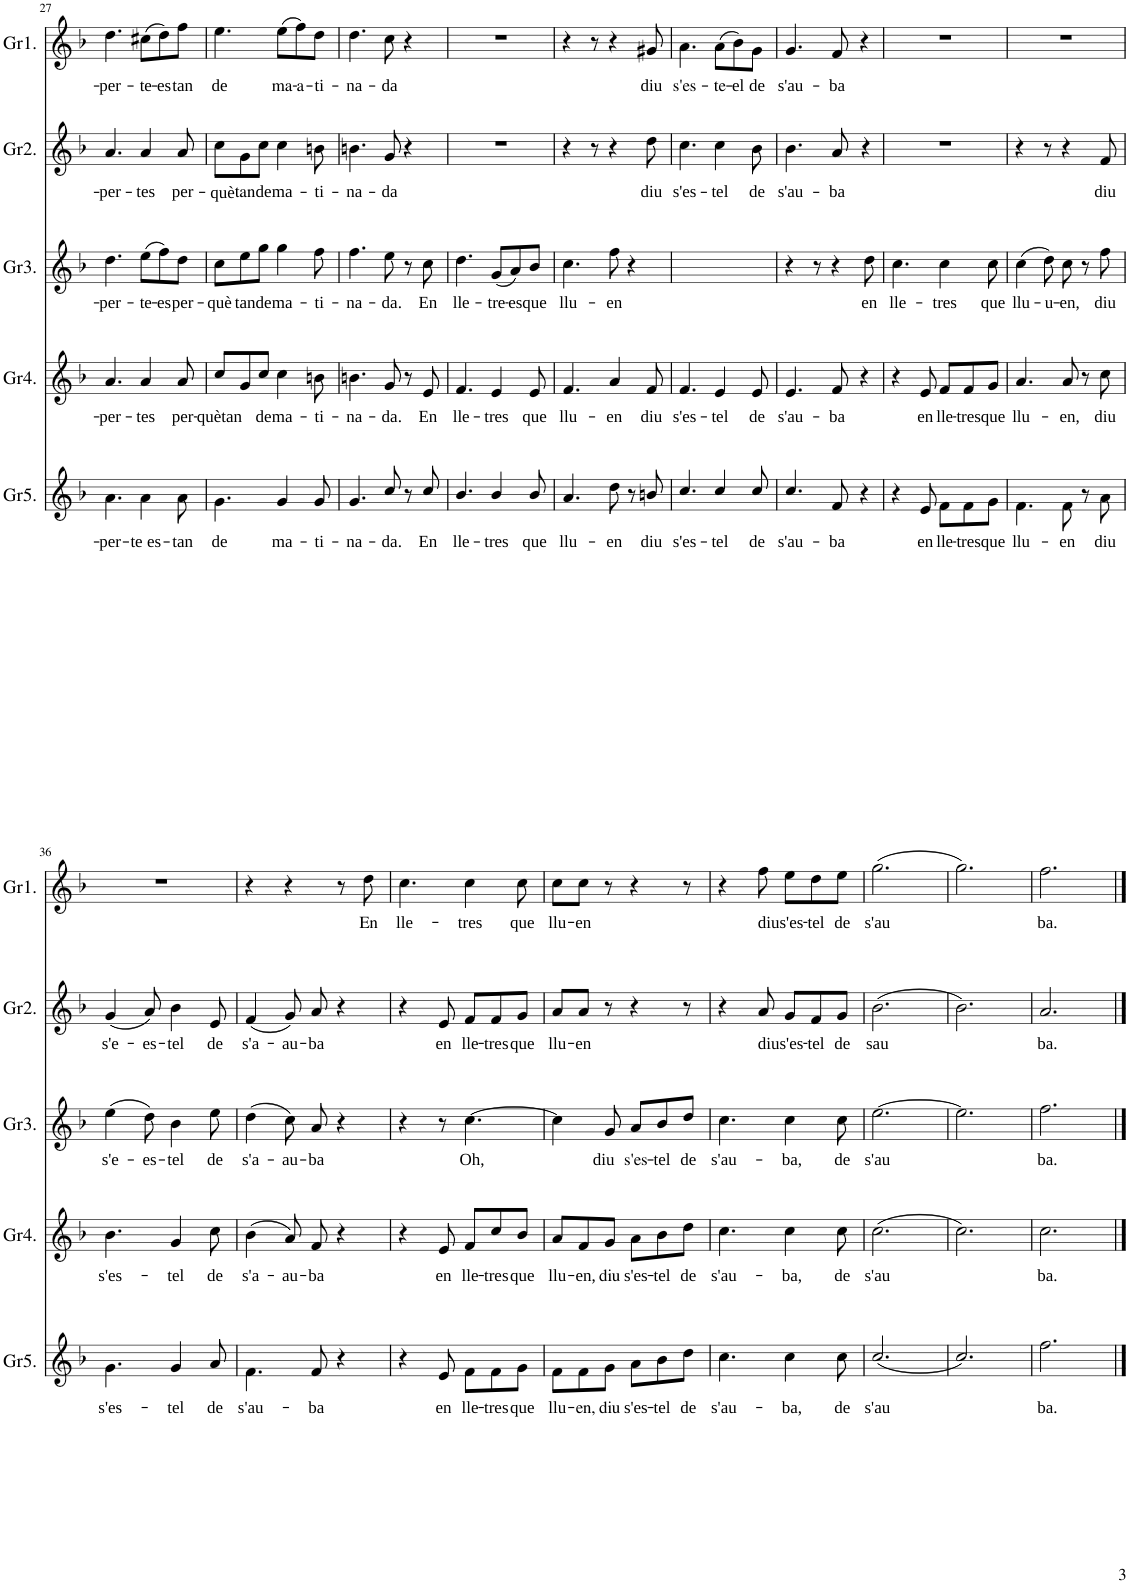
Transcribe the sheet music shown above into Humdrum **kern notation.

**kern	**text	**kern	**text	**kern	**text	**kern	**text	**kern	**text
*part5	*part5	*part4	*part4	*part3	*part3	*part2	*part2	*part1	*part1
*staff5	*staff5	*staff4	*staff4	*staff3	*staff3	*staff2	*staff2	*staff1	*staff1
*I"Gralla5	*	*I"Gralla4	*	*I"Gralla3	*	*I"Gralla2	*	*I"Gralla 1	*
*I'Gr5.	*	*I'Gr4.	*	*I'Gr3.	*	*I'Gr2.	*	*I'Gr1.	*
!!LO:PB:g=z
*clefG2	*	*clefG2	*	*clefG2	*	*clefG2	*	*clefG2	*
*k[b-]	*	*k[b-]	*	*k[b-]	*	*k[b-]	*	*k[b-]	*
*F:	*	*F:	*	*F:	*	*F:	*	*F:	*
*M6/8	*	*M6/8	*	*M6/8	*	*M6/8	*	*M6/8	*
=27	=27	=27	=27	=27	=27	=27	=27	=27	=27
!	!LO:LY:b	!	!LO:LY:b	!	!LO:LY:b	!	!LO:LY:b	!	!LO:LY:b
4.a\	per-	4.a/	per-	4.dd\	per-	4.a/	per-	4.dd\	per-
!	!LO:LY:b	!	!LO:LY:b	!	!LO:LY:b	!	!LO:LY:b	!	!LO:LY:b
4a\	te es-	4a/	tes	(8ee\L	te-	4a/	tes	(8cc#X\L	te-
!	!	!	!	!	!LO:LY:b	!	!	!	!LO:LY:b
.	.	.	.	8ff\)	es	.	.	8dd\)	es
!	!LO:LY:b	!	!LO:LY:b	!	!LO:LY:b	!	!LO:LY:b	!	!LO:LY:b
8a\	tan	8a/	per-	8dd\J	per-	8a/	per-	8ff\J	tan
=28	=28	=28	=28	=28	=28	=28	=28	=28	=28
!	!LO:LY:b	!	!LO:LY:b	!	!LO:LY:b	!	!LO:LY:b	!	!LO:LY:b
4.g\	de	8cc/L	quètan	8cc\L	què	8cc\L	què	4.ee\	de
!	!	!	!	!	!LO:LY:b	!	!LO:LY:b	!	!
.	.	8g/	.	8ee\	tan	8g\	tan	.	.
!	!	!	!LO:LY:b	!	!LO:LY:b	!	!LO:LY:b	!	!
.	.	8cc/J	de	8gg\J	de	8cc\J	de	.	.
!	!LO:LY:b	!	!LO:LY:b	!	!LO:LY:b	!	!LO:LY:b	!	!LO:LY:b
4g/	ma-	4cc\	ma-	4gg\	ma-	4cc\	ma-	(8ee\L	ma-
!	!	!	!	!	!	!	!	!	!LO:LY:b
.	.	.	.	.	.	.	.	8ff\)	-a-
!	!LO:LY:b	!	!LO:LY:b	!	!LO:LY:b	!	!LO:LY:b	!	!LO:LY:b
8g/	ti-	8bn\	ti-	8ff\	ti-	8bn\	ti-	8dd\J	-ti-
=29	=29	=29	=29	=29	=29	=29	=29	=29	=29
!	!LO:LY:b	!	!LO:LY:b	!	!LO:LY:b	!	!LO:LY:b	!	!LO:LY:b
4.g/	na-	4.bn\	na-	4.ff\	na-	4.bn\	na-	4.dd\	na-
!	!LO:LY:b	!	!LO:LY:b	!	!LO:LY:b	!	!LO:LY:b	!	!LO:LY:b
8cc/	da.	8g/	da.	8ee\	da.	8g/	da	8cc\	da
8r	.	8r	.	8r	.	4r	.	4r	.
!	!LO:LY:b	!	!LO:LY:b	!	!LO:LY:b	!	!	!	!
8cc/	En	8e/	En	8cc\	En	.	.	.	.
=30	=30	=30	=30	=30	=30	=30	=30	=30	=30
!	!LO:LY:b	!	!LO:LY:b	!	!LO:LY:b	!	!	!	!
4.b-/	lle-	4.f/	lle-	4.dd\	lle-	2.r	.	2.r	.
!	!LO:LY:b	!	!LO:LY:b	!	!LO:LY:b	!	!	!	!
4b-/	tres	4e/	tres	(8g/L	tre-	.	.	.	.
!	!	!	!	!	!LO:LY:b	!	!	!	!
.	.	.	.	8a/)	es	.	.	.	.
!	!LO:LY:b	!	!LO:LY:b	!	!LO:LY:b	!	!	!	!
8b-/	que	8e/	que	8b-/J	que	.	.	.	.
=31	=31	=31	=31	=31	=31	=31	=31	=31	=31
!	!LO:LY:b	!	!LO:LY:b	!	!LO:LY:b	!	!	!	!
4.a/	llu-	4.f/	llu-	4.cc\	llu-	4r	.	4r	.
.	.	.	.	.	.	8r	.	8r	.
!	!LO:LY:b	!	!LO:LY:b	!	!LO:LY:b	!	!	!	!
8dd\	en	4a/	en	8ff\	en	4r	.	4r	.
8r	.	.	.	4r	.	.	.	.	.
!	!LO:LY:b	!	!LO:LY:b	!	!	!	!LO:LY:b	!	!LO:LY:b
8bn/	diu	8f/	diu	.	.	8dd\	diu	8g#X/	diu
=32	=32	=32	=32	=32	=32	=32	=32	=32	=32
!	!LO:LY:b	!	!LO:LY:b	!	!	!	!LO:LY:b	!	!LO:LY:b
4.cc/	s'es-	4.f/	s'es-	2.ryy	.	4.cc\	s'es-	4.a\	s'es-
!	!LO:LY:b	!	!LO:LY:b	!	!	!	!LO:LY:b	!	!LO:LY:b
4cc/	tel	4e/	tel	.	.	4cc\	tel	(8a\L	te-
!	!	!	!	!	!	!	!	!	!LO:LY:b
.	.	.	.	.	.	.	.	8b-\)	-el
!	!LO:LY:b	!	!LO:LY:b	!	!	!	!LO:LY:b	!	!LO:LY:b
8cc/	de	8e/	de	.	.	8b-\	de	8g\J	de
=33	=33	=33	=33	=33	=33	=33	=33	=33	=33
!	!LO:LY:b	!	!LO:LY:b	!	!	!	!LO:LY:b	!	!LO:LY:b
4.cc/	s'au-	4.e/	s'au-	4r	.	4.b-\	s'au-	4.g/	s'au-
.	.	.	.	8r	.	.	.	.	.
!	!LO:LY:b	!	!LO:LY:b	!	!	!	!LO:LY:b	!	!LO:LY:b
8f/	ba	8f/	ba	4r	.	8a/	ba	8f/	ba
4r	.	4r	.	.	.	4r	.	4r	.
!	!	!	!	!	!LO:LY:b	!	!	!	!
.	.	.	.	8dd\	en	.	.	.	.
=34	=34	=34	=34	=34	=34	=34	=34	=34	=34
!	!	!	!	!	!LO:LY:b	!	!	!	!
4r	.	4r	.	4.cc\	lle-	2.r	.	2.r	.
!	!LO:LY:b	!	!LO:LY:b	!	!	!	!	!	!
8e/	en	8e/	en	.	.	.	.	.	.
!	!LO:LY:b	!	!LO:LY:b	!	!LO:LY:b	!	!	!	!
8f\L	lle-	8f/L	lle-	4cc\	tres	.	.	.	.
!	!LO:LY:b	!	!LO:LY:b	!	!	!	!	!	!
8f\	tres	8f/	tres	.	.	.	.	.	.
!	!LO:LY:b	!	!LO:LY:b	!	!LO:LY:b	!	!	!	!
8g\J	que	8g/J	que	8cc\	que	.	.	.	.
=35	=35	=35	=35	=35	=35	=35	=35	=35	=35
!	!LO:LY:b	!	!LO:LY:b	!	!LO:LY:b	!	!	!	!
4.f\	llu-	4.a/	llu-	(>4cc\	llu-	4r	.	2.r	.
!	!	!	!	!	!LO:LY:b	!	!	!	!
.	.	.	.	8dd\)	u-	8r	.	.	.
!	!LO:LY:b	!	!LO:LY:b	!	!LO:LY:b	!	!	!	!
8f\	en	8a/	en,	8cc\	en,	4r	.	.	.
8r	.	8r	.	8r	.	.	.	.	.
!	!LO:LY:b	!	!LO:LY:b	!	!LO:LY:b	!	!LO:LY:b	!	!
8a\	diu	8cc\	diu	8ff\	diu	8f/	diu	.	.
!!LO:LB:g=z
=36	=36	=36	=36	=36	=36	=36	=36	=36	=36
!	!LO:LY:b	!	!LO:LY:b	!	!LO:LY:b	!	!LO:LY:b	!	!
4.g\	s'es-	4.b-\	s'es-	(>4ee\	s'e-	(<4g/	s'e-	2.r	.
!	!	!	!	!	!LO:LY:b	!	!LO:LY:b	!	!
.	.	.	.	8dd\)	es-	8a/)	es-	.	.
!	!LO:LY:b	!	!LO:LY:b	!	!LO:LY:b	!	!LO:LY:b	!	!
4g/	tel	4g/	tel	4b-\	tel	4b-\	tel	.	.
!	!LO:LY:b	!	!LO:LY:b	!	!LO:LY:b	!	!LO:LY:b	!	!
8a/	de	8cc\	de	8ee\	de	8e/	de	.	.
=37	=37	=37	=37	=37	=37	=37	=37	=37	=37
!	!LO:LY:b	!	!LO:LY:b	!	!LO:LY:b	!	!LO:LY:b	!	!
4.f\	s'au-	(4b-\	s'a-	(>4dd\	s'a-	(4f/	s'a-	4r	.
!	!	!	!LO:LY:b	!	!LO:LY:b	!	!LO:LY:b	!	!
.	.	8a/)	au-	8cc\)	au-	8g/)	au-	4r	.
!	!LO:LY:b	!	!LO:LY:b	!	!LO:LY:b	!	!LO:LY:b	!	!
8f/	ba	8f/	ba	8a/	ba	8a/	ba	.	.
4r	.	4r	.	4r	.	4r	.	8r	.
!	!	!	!	!	!	!	!	!	!LO:LY:b
.	.	.	.	.	.	.	.	8dd\	En
=38	=38	=38	=38	=38	=38	=38	=38	=38	=38
!	!	!	!	!	!	!	!	!	!LO:LY:b
4r	.	4r	.	4r	.	4r	.	4.cc\	lle-
!	!LO:LY:b	!	!LO:LY:b	!	!	!	!LO:LY:b	!	!
8e/	en	8e/	en	8r	.	8e/	en	.	.
!	!LO:LY:b	!	!LO:LY:b	!	!LO:LY:b	!	!LO:LY:b	!	!LO:LY:b
8f\L	lle-	8f/L	lle-	[4.cc\	Oh,	8f/L	lle-	4cc\	tres
!	!LO:LY:b	!	!LO:LY:b	!	!	!	!LO:LY:b	!	!
8f\	tres	8cc/	tres	.	.	8f/	tres	.	.
!	!LO:LY:b	!	!LO:LY:b	!	!	!	!LO:LY:b	!	!LO:LY:b
8g\J	que	8b-/J	que	.	.	8g/J	que	8cc\	que
=39	=39	=39	=39	=39	=39	=39	=39	=39	=39
!	!LO:LY:b	!	!LO:LY:b	!	!	!	!LO:LY:b	!	!LO:LY:b
8f\L	llu-	8a/L	llu-	4cc\]	.	8a/L	llu-	8cc\L	llu-
!	!LO:LY:b	!	!LO:LY:b	!	!	!	!LO:LY:b	!	!LO:LY:b
8f\	-en,	8f/	-en,	.	.	8a/J	en	8cc\J	en
!	!LO:LY:b	!	!LO:LY:b	!	!LO:LY:b	!	!	!	!
8g\J	diu	8g/J	diu	8g/	diu	8r	.	8r	.
!	!LO:LY:b	!	!LO:LY:b	!	!LO:LY:b	!	!	!	!
8a\L	s'es-	8a\L	s'es-	8a/L	s'es-	4r	.	4r	.
!	!LO:LY:b	!	!LO:LY:b	!	!LO:LY:b	!	!	!	!
8b-\	tel	8b-\	tel	8b-/	-tel	.	.	.	.
!	!LO:LY:b	!	!LO:LY:b	!	!LO:LY:b	!	!	!	!
8dd\J	de	8dd\J	de	8dd/J	de	8r	.	8r	.
=40	=40	=40	=40	=40	=40	=40	=40	=40	=40
!	!LO:LY:b	!	!LO:LY:b	!	!LO:LY:b	!	!	!	!
4.cc\	s'au-	4.cc\	s'au-	4.cc\	s'au-	4r	.	4r	.
!	!	!	!	!	!	!	!LO:LY:b	!	!LO:LY:b
.	.	.	.	.	.	8a/	dius'es-	8ff\	dius'es-
!	!LO:LY:b	!	!LO:LY:b	!	!LO:LY:b	!	!	!	!
4cc\	ba,	4cc\	ba,	4cc\	ba,	8g/L	.	8ee\L	.
!	!	!	!	!	!	!	!LO:LY:b	!	!LO:LY:b
.	.	.	.	.	.	8f/	tel	8dd\	tel
!	!LO:LY:b	!	!LO:LY:b	!	!LO:LY:b	!	!LO:LY:b	!	!LO:LY:b
8cc\	de	8cc\	de	8cc\	de	8g/J	de	8ee\J	de
=41	=41	=41	=41	=41	=41	=41	=41	=41	=41
!	!LO:LY:b	!	!LO:LY:b	!	!LO:LY:b	!	!LO:LY:b	!	!LO:LY:b
(<2.cc/	s'au	(2.cc\	s'au	[2.ee\	s'au	(>2.b-\	sau	(>2.gg\	s'au
=42	=42	=42	=42	=42	=42	=42	=42	=42	=42
2.cc/)	.	2.cc\)	.	2.ee\]	.	2.b-\)	.	2.gg\)	.
=43	=43	=43	=43	=43	=43	=43	=43	=43	=43
!	!LO:LY:b	!	!LO:LY:b	!	!LO:LY:b	!	!LO:LY:b	!	!LO:LY:b
2.ff\	ba.	2.cc\	ba.	2.ff\	ba.	2.a/	ba.	2.ff\	ba.
==	==	==	==	==	==	==	==	==	==
*-	*-	*-	*-	*-	*-	*-	*-	*-	*-
